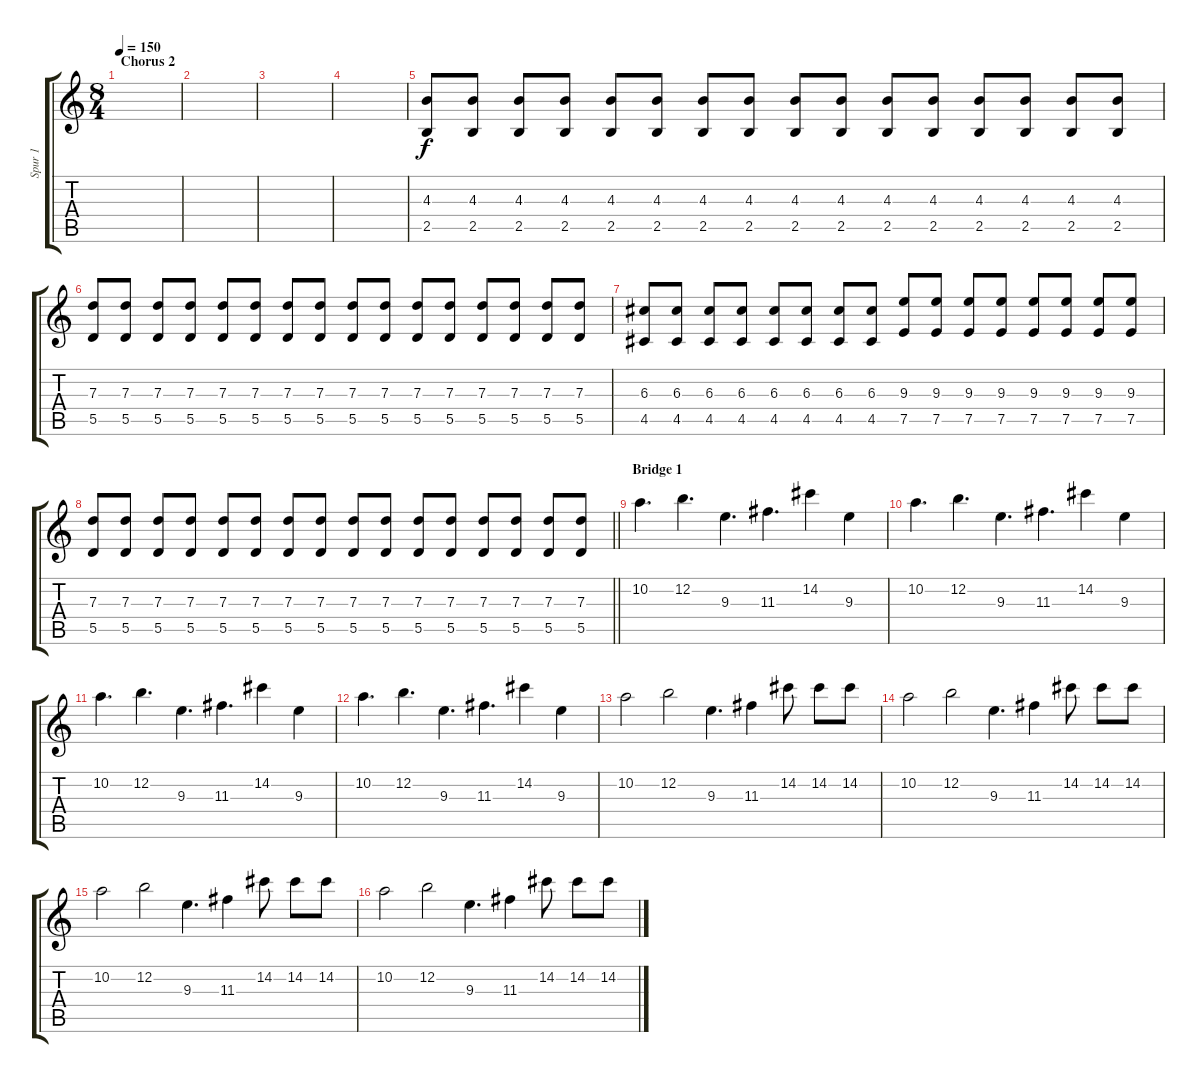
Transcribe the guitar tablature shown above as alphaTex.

\track ("Spur 1" "Spur 1") {instrument distortionguitar}
\staff {score tabs}
\tuning (E4 B3 G3 D3 A2 E2) {hide}
\ts (8 4)
\section ("" "Chorus 2")
\tempo 150
\clef g2
\ks c
|
|
|
|
(4.3 2.5).8 (4.3 2.5).8 (4.3 2.5).8 (4.3 2.5).8 (4.3 2.5).8 (4.3 2.5).8 (4.3 2.5).8 (4.3 2.5).8 (4.3 2.5).8 (4.3 2.5).8 (4.3 2.5).8 (4.3 2.5).8 (4.3 2.5).8 (4.3 2.5).8 (4.3 2.5).8 (4.3 2.5).8 |
(7.3 5.5).8 (7.3 5.5).8 (7.3 5.5).8 (7.3 5.5).8 (7.3 5.5).8 (7.3 5.5).8 (7.3 5.5).8 (7.3 5.5).8 (7.3 5.5).8 (7.3 5.5).8 (7.3 5.5).8 (7.3 5.5).8 (7.3 5.5).8 (7.3 5.5).8 (7.3 5.5).8 (7.3 5.5).8 |
(6.3 4.5).8 (6.3 4.5).8 (6.3 4.5).8 (6.3 4.5).8 (6.3 4.5).8 (6.3 4.5).8 (6.3 4.5).8 (6.3 4.5).8 (9.3 7.5).8 (9.3 7.5).8 (9.3 7.5).8 (9.3 7.5).8 (9.3 7.5).8 (9.3 7.5).8 (9.3 7.5).8 (9.3 7.5).8 |
\barLineRight lightlight
(7.3 5.5).8 (7.3 5.5).8 (7.3 5.5).8 (7.3 5.5).8 (7.3 5.5).8 (7.3 5.5).8 (7.3 5.5).8 (7.3 5.5).8 (7.3 5.5).8 (7.3 5.5).8 (7.3 5.5).8 (7.3 5.5).8 (7.3 5.5).8 (7.3 5.5).8 (7.3 5.5).8 (7.3 5.5).8 |
\section ("" "Bridge 1")
10.2.4{d} 12.2.4{d} 9.3.4{d} 11.3.4{d} 14.2.4 9.3.4 |
10.2.4{d} 12.2.4{d} 9.3.4{d} 11.3.4{d} 14.2.4 9.3.4 |
10.2.4{d} 12.2.4{d} 9.3.4{d} 11.3.4{d} 14.2.4 9.3.4 |
10.2.4{d} 12.2.4{d} 9.3.4{d} 11.3.4{d} 14.2.4 9.3.4 |
10.2.2 12.2.2 9.3.4{d} 11.3.4 14.2.8 14.2.8 14.2.8 |
10.2.2 12.2.2 9.3.4{d} 11.3.4 14.2.8 14.2.8 14.2.8 |
10.2.2 12.2.2 9.3.4{d} 11.3.4 14.2.8 14.2.8 14.2.8 |
10.2.2 12.2.2 9.3.4{d} 11.3.4 14.2.8 14.2.8 14.2.8
